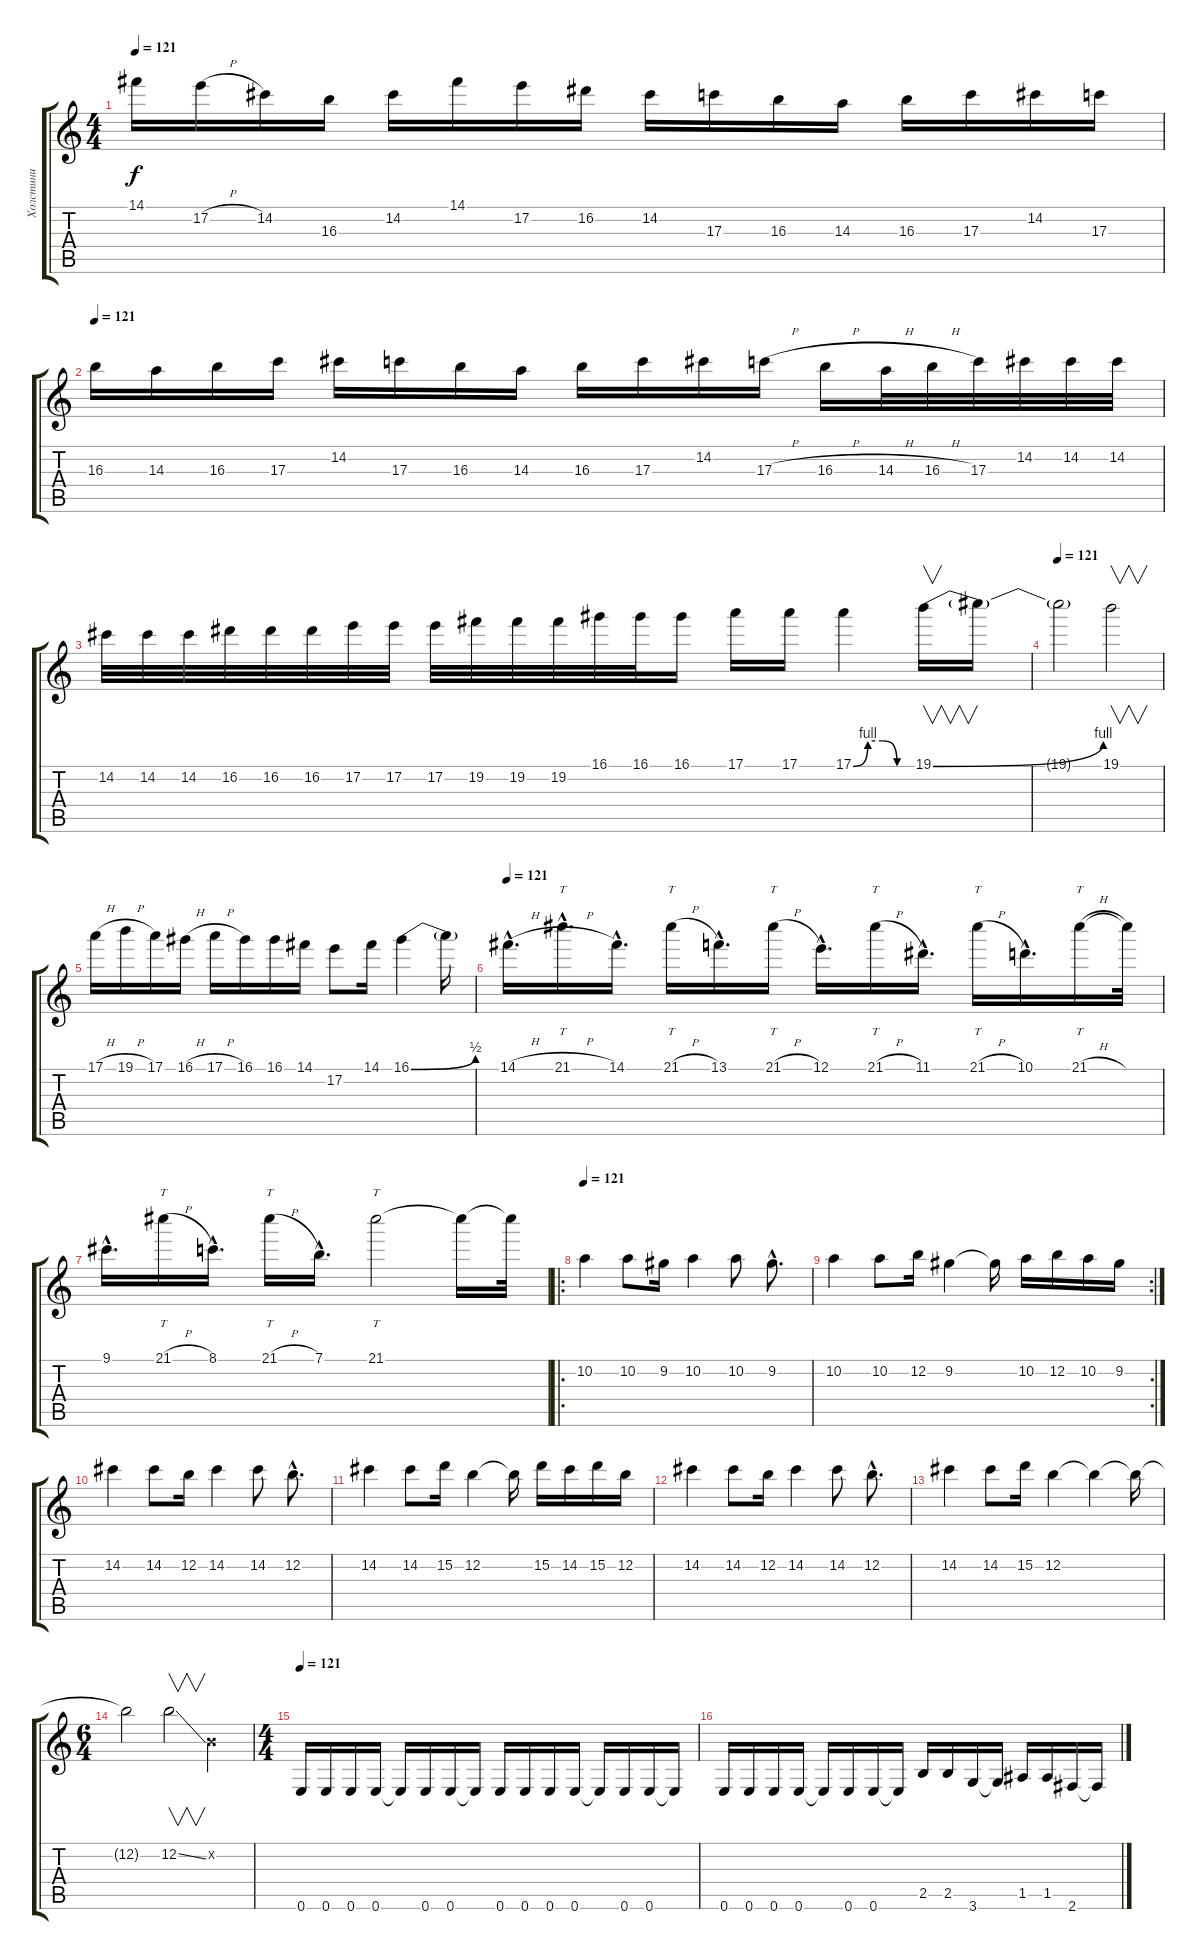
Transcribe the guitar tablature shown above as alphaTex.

\track ("Холстини" "Холстини") {instrument electricguitarjazz}
\staff {score tabs}
\tuning (E4 B3 G3 D3 A2 E2) {hide}
\ts (4 4)
\tempo 121
\clef g2
\ks c
14.1.16{dy f} 17.2{h}.16 14.2.16 16.3.16 14.2.16 14.1.16 17.2.16 16.2.16 14.2.16 17.3.16 16.3.16 14.3.16 16.3.16 17.3.16 14.2.16 17.3.16 |
\tempo 121
16.3.16 14.3.16 16.3.16 17.3.16 14.2.16 17.3.16 16.3.16 14.3.16 16.3.16 17.3.16 14.2.16 17.3{h}.16 16.3{h}.16 14.3{h}.32 16.3{h}.32 17.3.32 14.2.32 14.2.32 14.2.32 |
14.2.32 14.2.32 14.2.32 16.2.32 16.2.32 16.2.32 17.2.32 17.2.32 17.2.32 19.2.32 19.2.32 19.2.32 16.1.32 16.1.32 16.1.16 17.1.16 17.1.16 17.1{be (custom 0 0 15 4 30 4 45 0 60 0)}.4 19.1{be (bend 0 0 60 4)}.16{v} 19.1{t}.16 |
\tempo 121
19.1{t}.2 19.1.2{v} |
17.1{h}.16 19.1{h}.16 17.1.16 16.1{h}.16 17.1{h}.16 16.1.16 16.1.16 14.1.16 17.2.8 14.1.16 16.1{be (bend 0 0 60 2)}.4 16.1{t}.16 |
\tempo 121
14.1{h hac}.16{d} 21.1{h hac}.16{tt d} 14.1{hac}.16{d} 21.1{h}.16{tt} 13.1{hac}.16{d} 21.1{h}.16{tt} 12.1{hac}.16{d} 21.1{h}.16{tt} 11.1{hac}.16{d} 21.1{h}.16{tt} 10.1{hac}.16{d} 21.1{h}.16{tt} 21.1{t}.32 |
9.1{hac}.16{d} 21.1{h}.16{tt} 8.1{hac}.16{d} 21.1{h}.16{tt} 7.1{hac}.16{d} 21.1.2{tt} 21.1{t}.16 21.1{t}.32 |
\ro
\tempo 121
10.2.4{instrument distortionguitar} 10.2.8 9.2.16 10.2.4 10.2.8 9.2{hac}.8{d} |
\rc 2
10.2.4 10.2.8 12.2.16 9.2.4 9.2{t}.16 10.2.16 12.2.16 10.2.16 9.2.16 |
14.2.4 14.2.8 12.2.16 14.2.4 14.2.8 12.2{hac}.8{d} |
14.2.4 14.2.8 15.2.16 12.2.4 12.2{t}.16 15.2.16 14.2.16 15.2.16 12.2.16 |
14.2.4 14.2.8 12.2.16 14.2.4 14.2.8 12.2{hac}.8{d} |
14.2.4 14.2.8 15.2.16 12.2.4 12.2{t}.4 12.2{t}.16 |
\ts (6 4)
12.2{t}.2 12.2{ss}.2{v} 0.2{x}.2 |
\ts (4 4)
\tempo 121
0.6.16{instrument distortionguitar} 0.6.16 0.6.16 0.6.16 0.6{t}.16 0.6.16 0.6.16 0.6{t}.16 0.6.16 0.6.16 0.6.16 0.6.16 0.6{t}.16 0.6.16 0.6.16 0.6{t}.16 |
0.6.16 0.6.16 0.6.16 0.6.16 0.6{t}.16 0.6.16 0.6.16 0.6{t}.16 2.5.16 2.5.16 3.6.16 3.6{t}.16 1.5.16 1.5.16 2.6.16 2.6{t}.16
